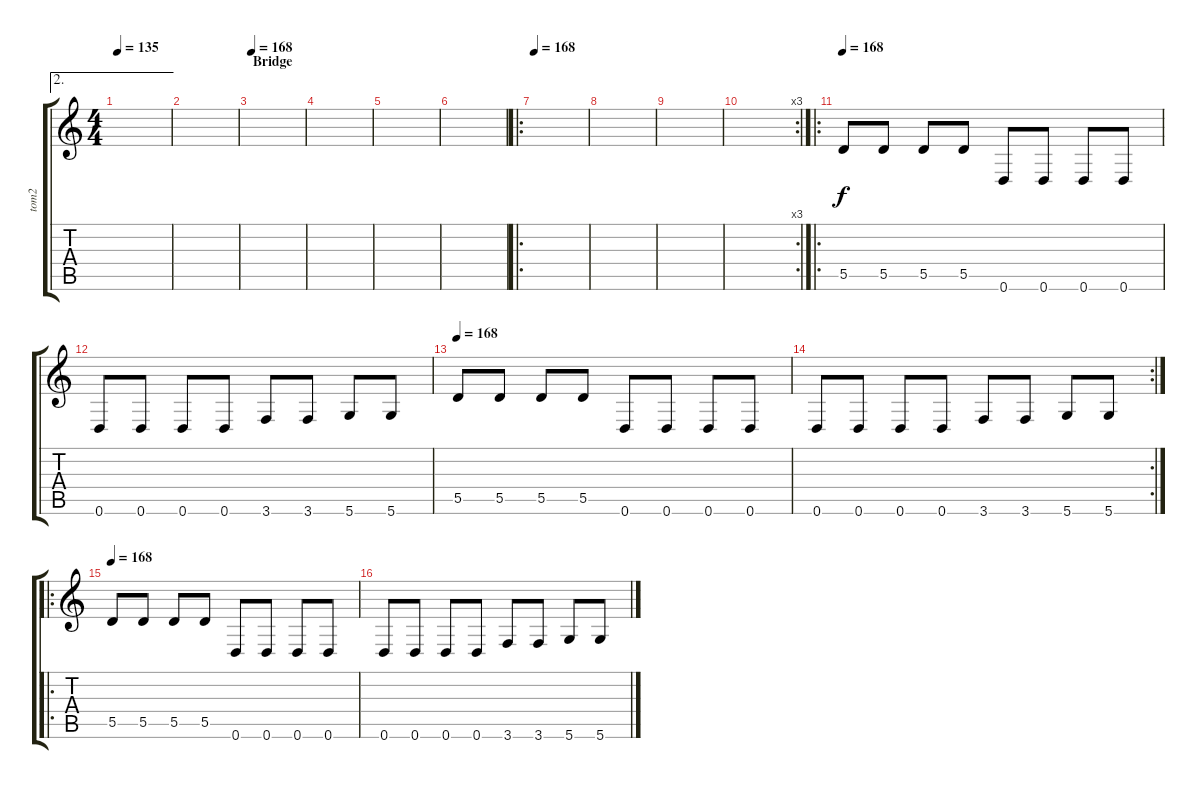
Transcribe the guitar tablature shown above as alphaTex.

\track ("tom2" "tom2") {instrument distortionguitar}
\staff {score tabs}
\tuning (E4 B3 G3 D3 A2 D2) {hide}
\ae 2
\ts (4 4)
\tempo 135
\clef g2
\ks c
|
|
\section ("" "Bridge")
\tempo 168
|
|
|
|
\ro
\tempo 168
|
|
|
\rc 3
|
\ro
\tempo 168
5.5.8{volume 10} 5.5.8 5.5.8 5.5.8 0.6.8 0.6.8 0.6.8 0.6.8 |
0.6.8 0.6.8 0.6.8 0.6.8 3.6.8 3.6.8 5.6.8 5.6.8 |
\tempo 168
5.5.8{volume 10} 5.5.8 5.5.8 5.5.8 0.6.8 0.6.8 0.6.8 0.6.8 |
\rc 2
0.6.8 0.6.8 0.6.8 0.6.8 3.6.8 3.6.8 5.6.8 5.6.8 |
\ro
\tempo 168
5.5.8{volume 10} 5.5.8 5.5.8 5.5.8 0.6.8 0.6.8 0.6.8 0.6.8 |
0.6.8 0.6.8 0.6.8 0.6.8 3.6.8 3.6.8 5.6.8 5.6.8
